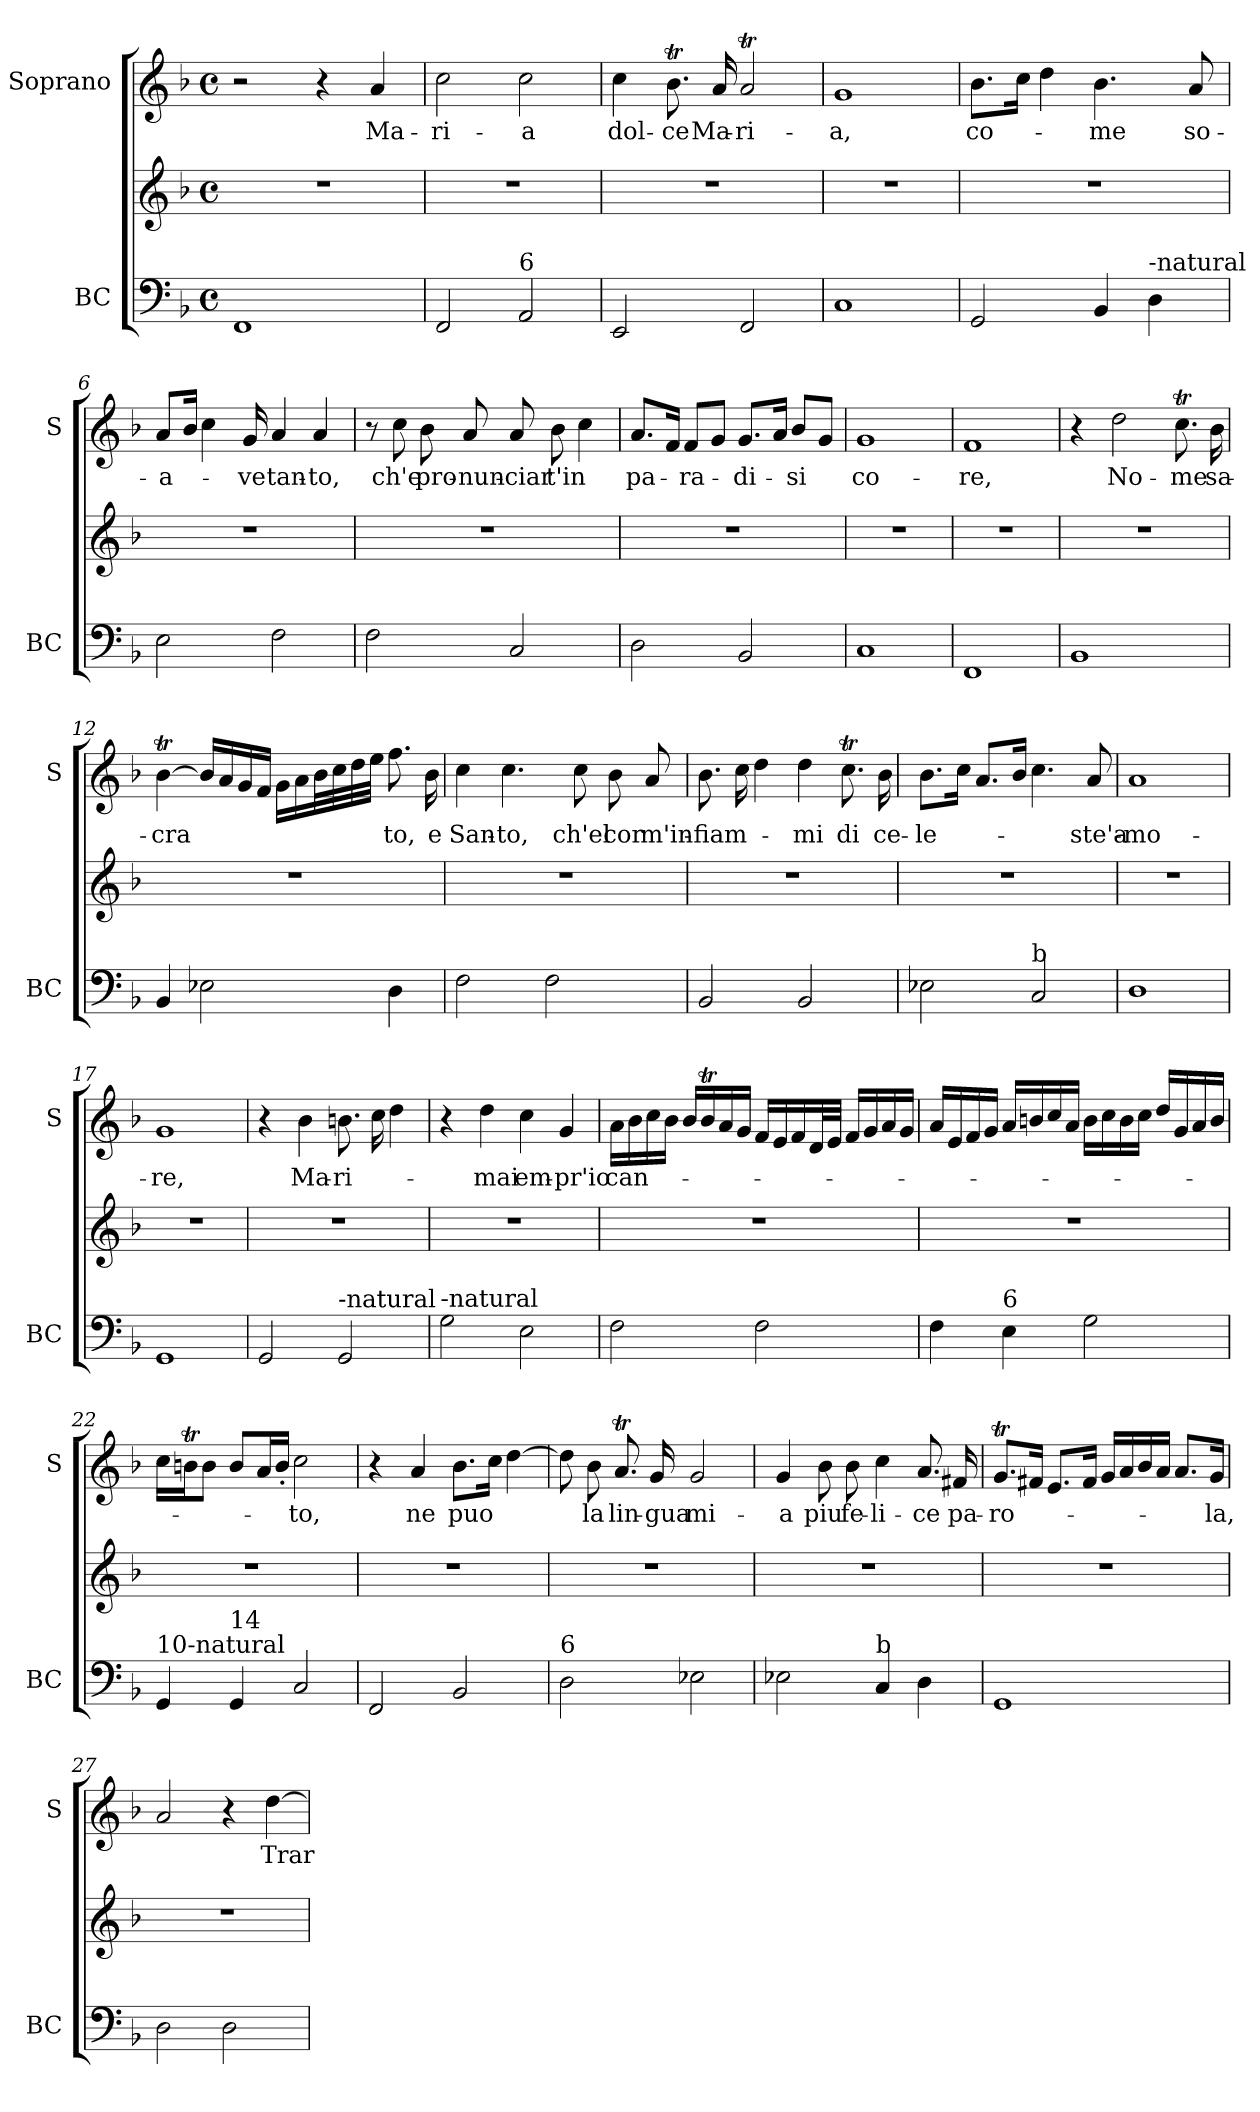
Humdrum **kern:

**kern	**kern	**kern	**text
*part2	*part2	*part1	*part1
*staff3	*staff2	*staff1	*staff1
*I"BC	*	*I"Soprano	*
*I'BC	*	*I'S	*
*clefF4	*clefG2	*clefG2	*
*k[b-]	*k[b-]	*k[b-]	*
*F:	*F:	*F:	*
*M4/4	*M4/4	*M4/4	*
*met(c)	*met(c)	*met(c)	*
=1	=1	=1	=1
1FF	1r	2r	.
.	.	4r	.
!	!	!	!LO:LY:b
.	.	4a/	Ma-
=2	=2	=2	=2
!	!	!	!LO:LY:b
2FF/	1r	2cc\	-ri-
!LO:TX:a:t=6	!	!	!
!	!	!	!LO:LY:b
2AA/	.	2cc\	-a
=3	=3	=3	=3
!	!	!	!LO:LY:b
2EE/	1r	4cc\	dol-
!	!	!	!LO:LY:b
.	.	8.b-T\	-ce
!	!	!	!LO:LY:b
.	.	16a/	Ma-
!	!	!	!LO:LY:b
2FF/	.	2at/	-ri-
=4	=4	=4	=4
!	!	!	!LO:LY:b
1C	1r	1g	-a,
=5	=5	=5	=5
!	!	!	!LO:LY:b
2GG/	1r	8.b-\L	co-
.	.	16cc\Jk	.
.	.	4dd\	.
!	!	!	!LO:LY:b
4BB-/	.	4.b-\	-me
!LO:TX:a:t=-natural	!	!	!
4D\	.	.	.
!	!	!	!LO:LY:b
.	.	8a/	so-
!!LO:LB:g=z
=6	=6	=6	=6
!	!	!	!LO:LY:b
2E\	1r	8a/L	-a-
.	.	16b-/Jk	.
.	.	4cc\	.
!	!	!	!LO:LY:b
.	.	16g/	-ve
!	!	!	!LO:LY:b
2F\	.	4a/	tan-
!	!	!	!LO:LY:b
.	.	4a/	-to,
=7	=7	=7	=7
2F\	1r	8r	.
!	!	!	!LO:LY:b
.	.	8cc\	ch'e
!	!	!	!LO:LY:b
.	.	8b-\	pro-
!	!	!	!LO:LY:b
.	.	8a/	-nun-
!	!	!	!LO:LY:b
2C/	.	8a/	-ciar
!	!	!	!LO:LY:b
.	.	8b-\	t'in
.	.	4cc\	.
=8	=8	=8	=8
!	!	!	!LO:LY:b
2D\	1r	8.a/L	pa-
.	.	16f/Jk	.
!	!	!	!LO:LY:b
.	.	8f/L	-ra-
.	.	8g/J	.
!	!	!	!LO:LY:b
2BB-/	.	8.g/L	-di-
.	.	16a/Jk	.
!	!	!	!LO:LY:b
.	.	8b-/L	-si
.	.	8g/J	.
=9	=9	=9	=9
!	!	!	!LO:LY:b
1C	1r	1g	co-
=10	=10	=10	=10
!	!	!	!LO:LY:b
1FF	1r	1f	-re,
!!LO:LB:g=z
=11	=11	=11	=11
1BB-	1r	4r	.
!	!	!	!LO:LY:b
.	.	2dd\	No-
!	!	!	!LO:LY:b
.	.	8.ccT\	-me
!	!	!	!LO:LY:b
.	.	16b-\	sa-
=12	=12	=12	=12
!	!	!	!LO:LY:b
4BB-/	1r	[4b-T\	-cra
2E-X\	.	16b-/LL]	.
.	.	16a/	.
.	.	16g/	.
.	.	16f/JJ	.
.	.	16g\LL	.
.	.	16a\	.
.	.	32b-\L	.
.	.	32cc\	.
.	.	32dd\	.
.	.	32ee\JJJ	.
!	!	!	!LO:LY:b
4D\	.	8.ff\	to,
!	!	!	!LO:LY:b
.	.	16b-\	e
=13	=13	=13	=13
!	!	!	!LO:LY:b
2F\	1r	4cc\	San-
!	!	!	!LO:LY:b
.	.	4.cc\	-to,
2F\	.	.	.
!	!	!	!LO:LY:b
.	.	8cc\	ch'el
!	!	!	!LO:LY:b
.	.	8b-\	cor
!	!	!	!LO:LY:b
.	.	8a/	m'in-
=14	=14	=14	=14
!	!	!	!LO:LY:b
2BB-/	1r	8.b-\	-fiam-
.	.	16cc\	.
.	.	4dd\	.
!	!	!	!LO:LY:b
2BB-/	.	4dd\	-mi
!	!	!	!LO:LY:b
.	.	8.ccT\	di
!	!	!	!LO:LY:b
.	.	16b-\	ce-
!!LO:LB:g=z
=15	=15	=15	=15
!	!	!	!LO:LY:b
2E-X\	1r	8.b-\L	-le-
.	.	16cc\Jk	.
.	.	8.a/L	.
.	.	16b-/Jk	.
!LO:TX:a:t=b	!	!	!
2C/	.	4.cc\	.
!	!	!	!LO:LY:b
.	.	8a/	-ste'a-
=16	=16	=16	=16
!	!	!	!LO:LY:b
1D	1r	1a	-mo-
=17	=17	=17	=17
!	!	!	!LO:LY:b
1GG	1r	1g	-re,
=18	=18	=18	=18
2GG/	1r	4r	.
!	!	!	!LO:LY:b
.	.	4b-\	Ma-
!LO:TX:a:t=-natural	!	!	!
!	!	!	!LO:LY:b
2GG/	.	8.bn\	-ri-
.	.	16cc\	.
.	.	4dd\	.
=19	=19	=19	=19
!LO:TX:a:t=-natural	!	!	!
2G\	1r	4r	.
!	!	!	!LO:LY:b
.	.	4dd\	-mai
!	!	!	!LO:LY:b
2E\	.	4cc\	em-
!	!	!	!LO:LY:b
.	.	4g/	-pr'io
!!LO:PB:g=z
=20	=20	=20	=20
!	!	!	!LO:LY:b
2F\	1r	16a\LL	can-
.	.	16b-\	.
.	.	16cc\	.
.	.	16b-\JJ	.
.	.	16b-/LL	.
.	.	16b-T/	.
.	.	16a/	.
.	.	16g/JJ	.
2F\	.	16f/LL	.
.	.	16e/	.
.	.	16f/	.
.	.	32d/L	.
.	.	32e/JJJ	.
.	.	16f/LL	.
.	.	16g/	.
.	.	16a/	.
.	.	16g/JJ	.
=21	=21	=21	=21
4F\	1r	16a/LL	.
.	.	16e/	.
.	.	16f/	.
.	.	16g/JJ	.
!LO:TX:a:t=6	!	!	!
4E\	.	16a/LL	.
.	.	16bn/	.
.	.	16cc/	.
.	.	16a/JJ	.
2G\	.	16b\LL	.
.	.	16cc\	.
.	.	16b\	.
.	.	16cc\JJ	.
.	.	16dd/LL	.
.	.	16g/	.
.	.	16a/	.
.	.	16b/JJ	.
=22	=22	=22	=22
!LO:TX:a:t=10-natural	!	!	!
4GG/	1r	16cc\LL	.
.	.	16bnt\J	.
.	.	8b\J	.
!LO:TX:a:t=14	!	!	!
4GG/	.	8b/L	.
.	.	16a/L	.
.	.	16b'</JJ	.
!	!	!	!LO:LY:b
2C/	.	2cc\	-to,
!!LO:LB:g=z
=23	=23	=23	=23
2FF/	1r	4r	.
!	!	!	!LO:LY:b
.	.	4a/	ne
!	!	!	!LO:LY:b
2BB-/	.	8.b-\L	puo
.	.	16cc\Jk	.
.	.	[4dd\	.
=24	=24	=24	=24
!LO:TX:a:t=6	!	!	!
2D\	1r	8dd\]	.
!	!	!	!LO:LY:b
.	.	8b-\	la
!	!	!	!LO:LY:b
.	.	8.at/	lin-
!	!	!	!LO:LY:b
.	.	16g/	-gua
!	!	!	!LO:LY:b
2E-X\	.	2g/	mi-
=25	=25	=25	=25
!	!	!	!LO:LY:b
2E-X\	1r	4g/	-a
!	!	!	!LO:LY:b
.	.	8b-\	piu
!	!	!	!LO:LY:b
.	.	8b-\	fe-
!LO:TX:a:t=b	!	!	!
!	!	!	!LO:LY:b
4C/	.	4cc\	-li-
!	!	!	!LO:LY:b
4D\	.	8.a/	-ce
!	!	!	!LO:LY:b
.	.	16f#X/	pa-
=26	=26	=26	=26
!	!	!	!LO:LY:b
1GG	1r	8.gT/L	-ro-
.	.	16f#X/Jk	.
.	.	8.e/L	.
.	.	16f#/Jk	.
.	.	16g/LL	.
.	.	16a/	.
.	.	16b-/	.
.	.	16a/JJ	.
.	.	8.a/L	.
!	!	!	!LO:LY:b
.	.	16g/Jk	-la,
!!LO:LB:g=z
=27	=27	=27	=27
2D\	1r	2a/	.
2D\	.	4r	.
!	!	!	!LO:LY:b
.	.	[4dd\	Trar-
=	=	=	=
*-	*-	*-	*-
